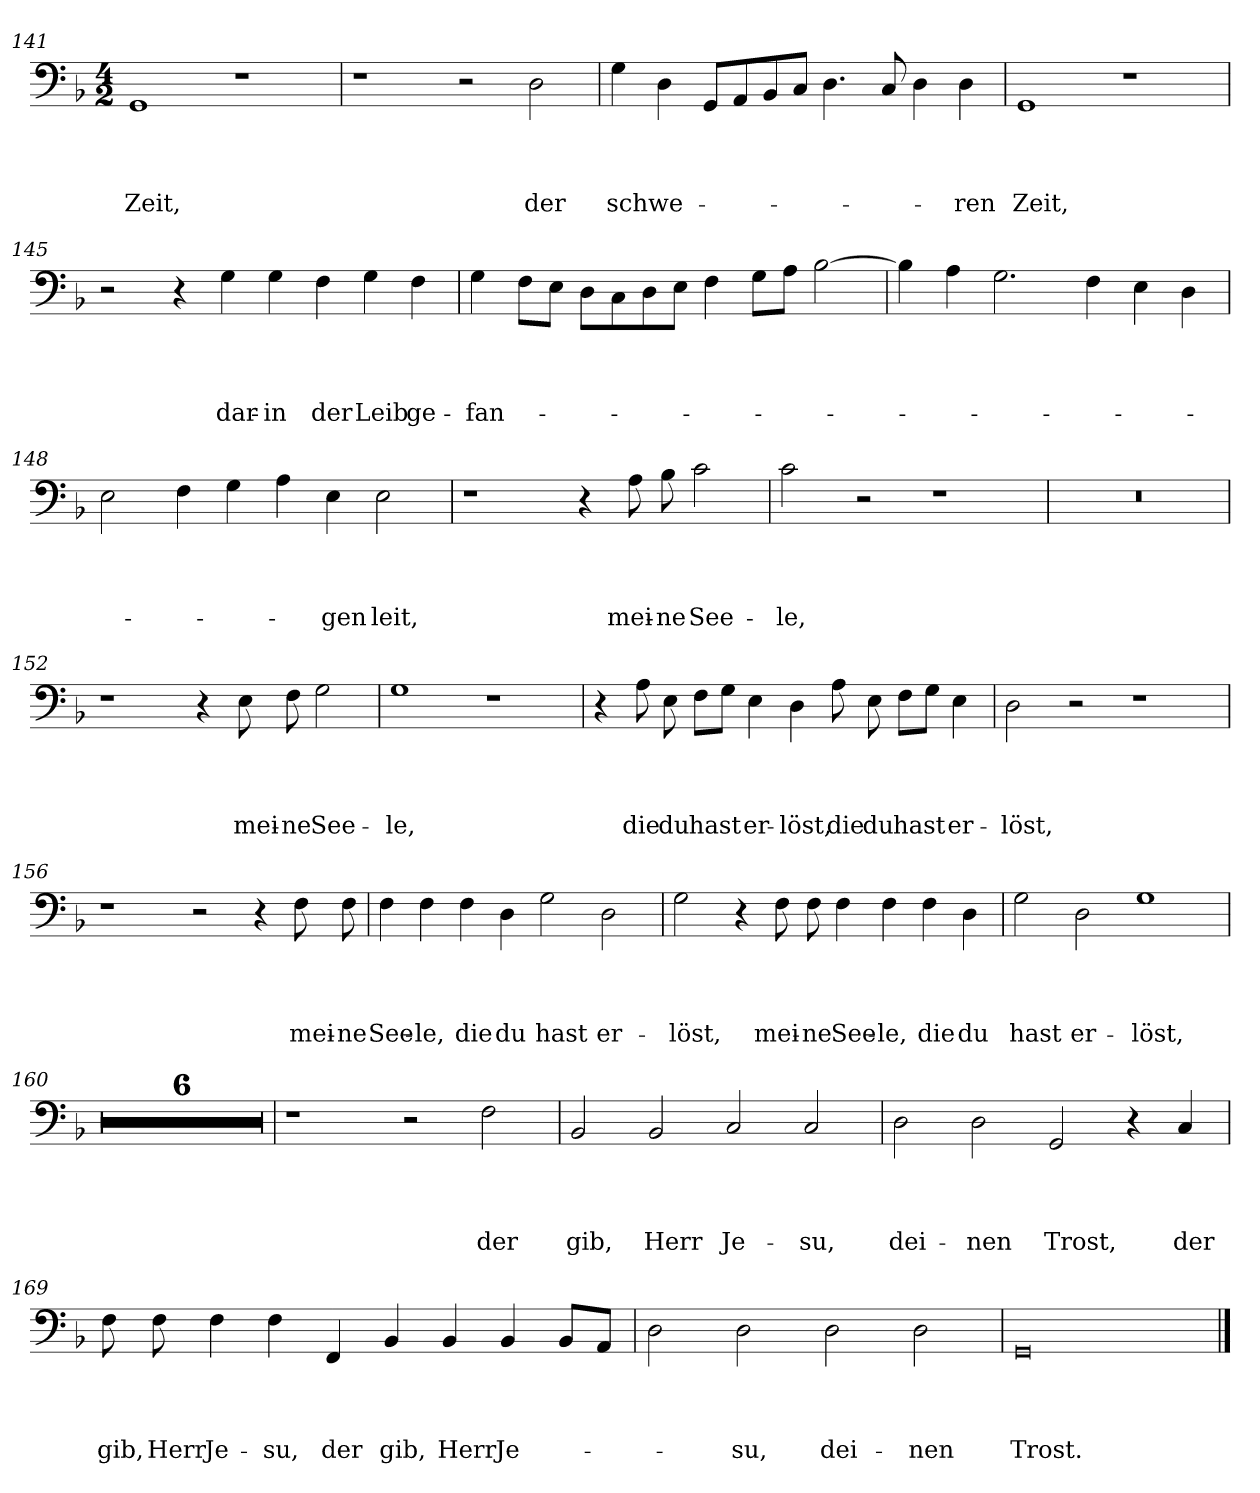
**kern	**text	**text	**text	**text
*part1	*part1	*part1	*part1	*part1
*staff1	*staff1	*staff1	*staff1	*staff1
*clefF4	*	*	*	*
*k[b-]	*	*	*	*
*F:	*	*	*	*
*M4/2	*	*	*	*
=141	=141	=141	=141	=141
!	!	!	!	!LO:LY:b
1GG	.	.	.	Zeit,
1r	.	.	.	.
=142	=142	=142	=142	=142
1r	.	.	.	.
2r	.	.	.	.
!	!	!	!	!LO:LY:b
2D\	.	.	.	der
!!LO:LB:g=z
=143	=143	=143	=143	=143
!	!	!	!	!LO:LY:b
4G\	.	.	.	schwe-
4D\	.	.	.	.
8GG/L	.	.	.	.
8AA/	.	.	.	.
8BB-/	.	.	.	.
8C/J	.	.	.	.
4.D\	.	.	.	.
8C/	.	.	.	.
4D\	.	.	.	.
!	!	!	!	!LO:LY:b
4D\	.	.	.	-ren
=144	=144	=144	=144	=144
!	!	!	!	!LO:LY:b
1GG	.	.	.	Zeit,
1r	.	.	.	.
=145	=145	=145	=145	=145
2r	.	.	.	.
4r	.	.	.	.
!	!	!	!	!LO:LY:b
4G\	.	.	.	dar-
!	!	!	!	!LO:LY:b
4G\	.	.	.	-in
!	!	!	!	!LO:LY:b
4F\	.	.	.	der
!	!	!	!	!LO:LY:b
4G\	.	.	.	Leib
!	!	!	!	!LO:LY:b
4F\	.	.	.	ge-
!!LO:LB:g=z
=146	=146	=146	=146	=146
!	!	!	!	!LO:LY:b
4G\	.	.	.	-fan-
8F\L	.	.	.	.
8E\J	.	.	.	.
8D\L	.	.	.	.
8C\	.	.	.	.
8D\	.	.	.	.
8E\J	.	.	.	.
4F\	.	.	.	.
8G\L	.	.	.	.
8A\J	.	.	.	.
[2B-\	.	.	.	.
=147	=147	=147	=147	=147
4B-\]	.	.	.	.
4A\	.	.	.	.
2.G\	.	.	.	.
4F\	.	.	.	.
4E\	.	.	.	.
4D\	.	.	.	.
=148	=148	=148	=148	=148
2E\	.	.	.	.
4F\	.	.	.	.
4G\	.	.	.	.
4A\	.	.	.	.
!	!	!	!	!LO:LY:b
4E\	.	.	.	-gen
!	!	!	!	!LO:LY:b
2E\	.	.	.	leit,
=149	=149	=149	=149	=149
1r	.	.	.	.
4r	.	.	.	.
!	!	!	!	!LO:LY:b
8A\	.	.	.	mei-
!	!	!	!	!LO:LY:b
8B-\	.	.	.	-ne
!	!	!	!	!LO:LY:b
2c\	.	.	.	See-
!!LO:PB:g=z
=150	=150	=150	=150	=150
!	!	!	!	!LO:LY:b
2c\	.	.	.	-le,
2r	.	.	.	.
1r	.	.	.	.
=151	=151	=151	=151	=151
0r	.	.	.	.
=152	=152	=152	=152	=152
1r	.	.	.	.
4r	.	.	.	.
!	!	!	!	!LO:LY:b
8E\	.	.	.	mei-
!	!	!	!	!LO:LY:b
8F\	.	.	.	-ne
!	!	!	!	!LO:LY:b
2G\	.	.	.	See-
=153	=153	=153	=153	=153
!	!	!	!	!LO:LY:b
1G	.	.	.	-le,
1r	.	.	.	.
!!LO:LB:g=z
=154	=154	=154	=154	=154
4r	.	.	.	.
!	!	!	!	!LO:LY:b
8A\	.	.	.	die
!	!	!	!	!LO:LY:b
8E\	.	.	.	du
!	!	!	!	!LO:LY:b
8F\L	.	.	.	hast
8G\J	.	.	.	.
!	!	!	!	!LO:LY:b
4E\	.	.	.	er-
!	!	!	!	!LO:LY:b
4D\	.	.	.	-löst,
!	!	!	!	!LO:LY:b
8A\	.	.	.	die
!	!	!	!	!LO:LY:b
8E\	.	.	.	du
!	!	!	!	!LO:LY:b
8F\L	.	.	.	hast
8G\J	.	.	.	.
!	!	!	!	!LO:LY:b
4E\	.	.	.	er-
=155	=155	=155	=155	=155
!	!	!	!	!LO:LY:b
2D\	.	.	.	-löst,
2r	.	.	.	.
1r	.	.	.	.
=156	=156	=156	=156	=156
1r	.	.	.	.
2r	.	.	.	.
4r	.	.	.	.
!	!	!	!	!LO:LY:b
8F\	.	.	.	mei-
!	!	!	!	!LO:LY:b
8F\	.	.	.	-ne
!!LO:LB:g=z
=157	=157	=157	=157	=157
!	!	!	!	!LO:LY:b
4F\	.	.	.	See-
!	!	!	!	!LO:LY:b
4F\	.	.	.	-le,
!	!	!	!	!LO:LY:b
4F\	.	.	.	die
!	!	!	!	!LO:LY:b
4D\	.	.	.	du
!	!	!	!	!LO:LY:b
2G\	.	.	.	hast
!	!	!	!	!LO:LY:b
2D\	.	.	.	er-
=158	=158	=158	=158	=158
!	!	!	!	!LO:LY:b
2G\	.	.	.	-löst,
4r	.	.	.	.
!	!	!	!	!LO:LY:b
8F\	.	.	.	mei-
!	!	!	!	!LO:LY:b
8F\	.	.	.	-ne
!	!	!	!	!LO:LY:b
4F\	.	.	.	See-
!	!	!	!	!LO:LY:b
4F\	.	.	.	-le,
!	!	!	!	!LO:LY:b
4F\	.	.	.	die
!	!	!	!	!LO:LY:b
4D\	.	.	.	du
=159	=159	=159	=159	=159
!	!	!	!	!LO:LY:b
2G\	.	.	.	hast
!	!	!	!	!LO:LY:b
2D\	.	.	.	er-
!	!	!	!	!LO:LY:b
1G	.	.	.	-löst,
=160	=160	=160	=160	=160
0r	.	.	.	.
=161	=161	=161	=161	=161
0r	.	.	.	.
=162	=162	=162	=162	=162
0r	.	.	.	.
=163	=163	=163	=163	=163
0r	.	.	.	.
=164	=164	=164	=164	=164
0r	.	.	.	.
=165	=165	=165	=165	=165
0r	.	.	.	.
!!LO:LB:g=z
=166	=166	=166	=166	=166
1r	.	.	.	.
2r	.	.	.	.
!	!	!	!	!LO:LY:b
2F\	.	.	.	der
=167	=167	=167	=167	=167
!	!	!	!	!LO:LY:b
2BB-/	.	.	.	gib,
!	!	!	!	!LO:LY:b
2BB-/	.	.	.	Herr
!	!	!	!	!LO:LY:b
2C/	.	.	.	Je-
!	!	!	!	!LO:LY:b
2C/	.	.	.	-su,
=168	=168	=168	=168	=168
!	!	!	!	!LO:LY:b
2D\	.	.	.	dei-
!	!	!	!	!LO:LY:b
2D\	.	.	.	-nen
!	!	!	!	!LO:LY:b
2GG/	.	.	.	Trost,
4r	.	.	.	.
!	!	!	!	!LO:LY:b
4C/	.	.	.	der
=169	=169	=169	=169	=169
!	!	!	!	!LO:LY:b
8F\	.	.	.	gib,
!	!	!	!	!LO:LY:b
8F\	.	.	.	Herr
!	!	!	!	!LO:LY:b
4F\	.	.	.	Je-
!	!	!	!	!LO:LY:b
4F\	.	.	.	-su,
!	!	!	!	!LO:LY:b
4FF/	.	.	.	der
!	!	!	!	!LO:LY:b
4BB-/	.	.	.	gib,
!	!	!	!	!LO:LY:b
4BB-/	.	.	.	Herr
!	!	!	!	!LO:LY:b
4BB-/	.	.	.	Je-
8BB-/L	.	.	.	.
8AA/J	.	.	.	.
!!LO:LB:g=z
=170	=170	=170	=170	=170
2D\	.	.	.	.
!	!	!	!	!LO:LY:b
2D\	.	.	.	-su,
!	!	!	!	!LO:LY:b
2D\	.	.	.	dei-
!	!	!	!	!LO:LY:b
2D\	.	.	.	-nen
=171	=171	=171	=171	=171
!	!	!	!	!LO:LY:b
0GG	.	.	.	Trost.
==	==	==	==	==
*-	*-	*-	*-	*-
